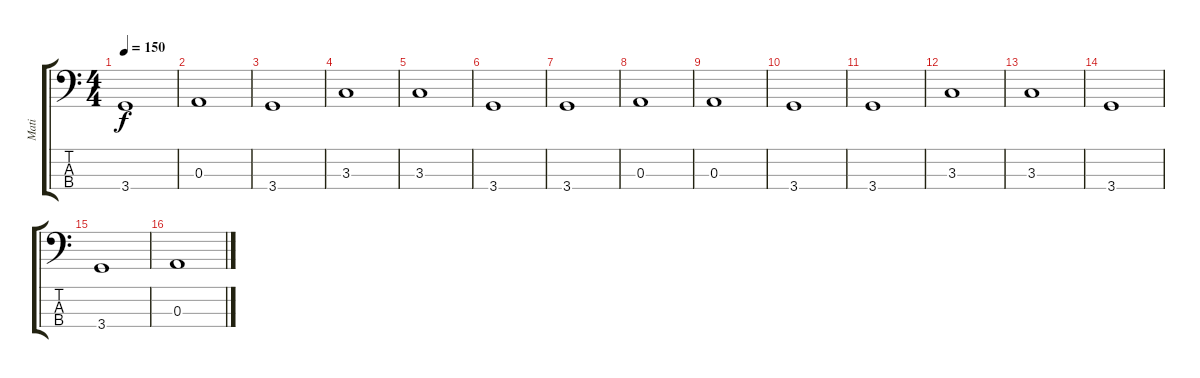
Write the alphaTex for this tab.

\track ("Mati" "Mati") {instrument electricbasspick}
\staff {score tabs}
\tuning (G2 D2 A1 E1) {hide}
\ts (4 4)
\tempo 150
\clef f4
\ks c
3.4.1{dy f} |
0.3.1 |
3.4.1 |
3.3.1 |
3.3.1 |
3.4.1 |
3.4.1 |
0.3.1 |
0.3.1 |
3.4.1 |
3.4.1 |
3.3.1 |
3.3.1 |
3.4.1 |
3.4.1 |
0.3.1
